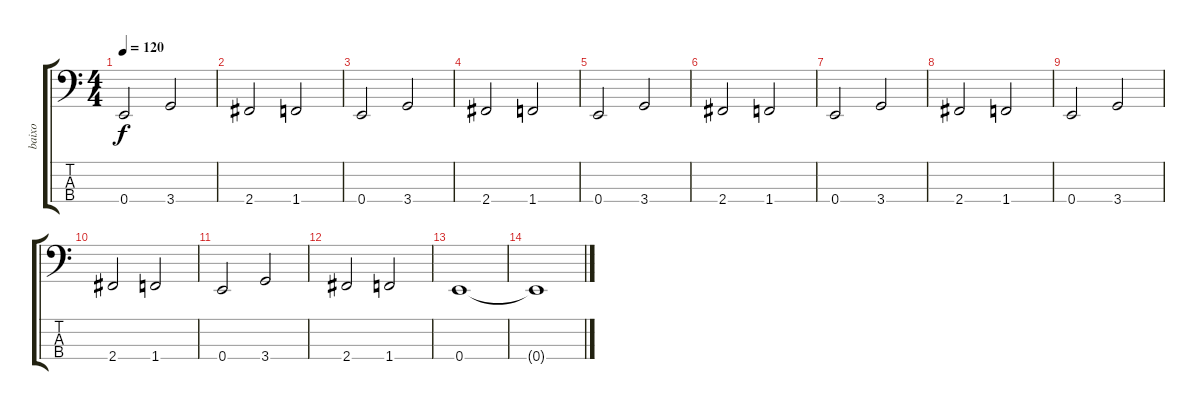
\track ("baixo" "baixo") {instrument electricbassfinger}
\staff {score tabs}
\tuning (G2 D2 A1 E1) {hide}
\ts (4 4)
\tempo 120
\clef f4
\ks c
0.4.2{dy f} 3.4.2 |
2.4.2 1.4.2 |
0.4.2 3.4.2 |
2.4.2 1.4.2 |
0.4.2 3.4.2 |
2.4.2 1.4.2 |
0.4.2 3.4.2 |
2.4.2 1.4.2 |
0.4.2 3.4.2 |
2.4.2 1.4.2 |
0.4.2 3.4.2 |
2.4.2 1.4.2 |
0.4.1 |
0.4{t}.1
